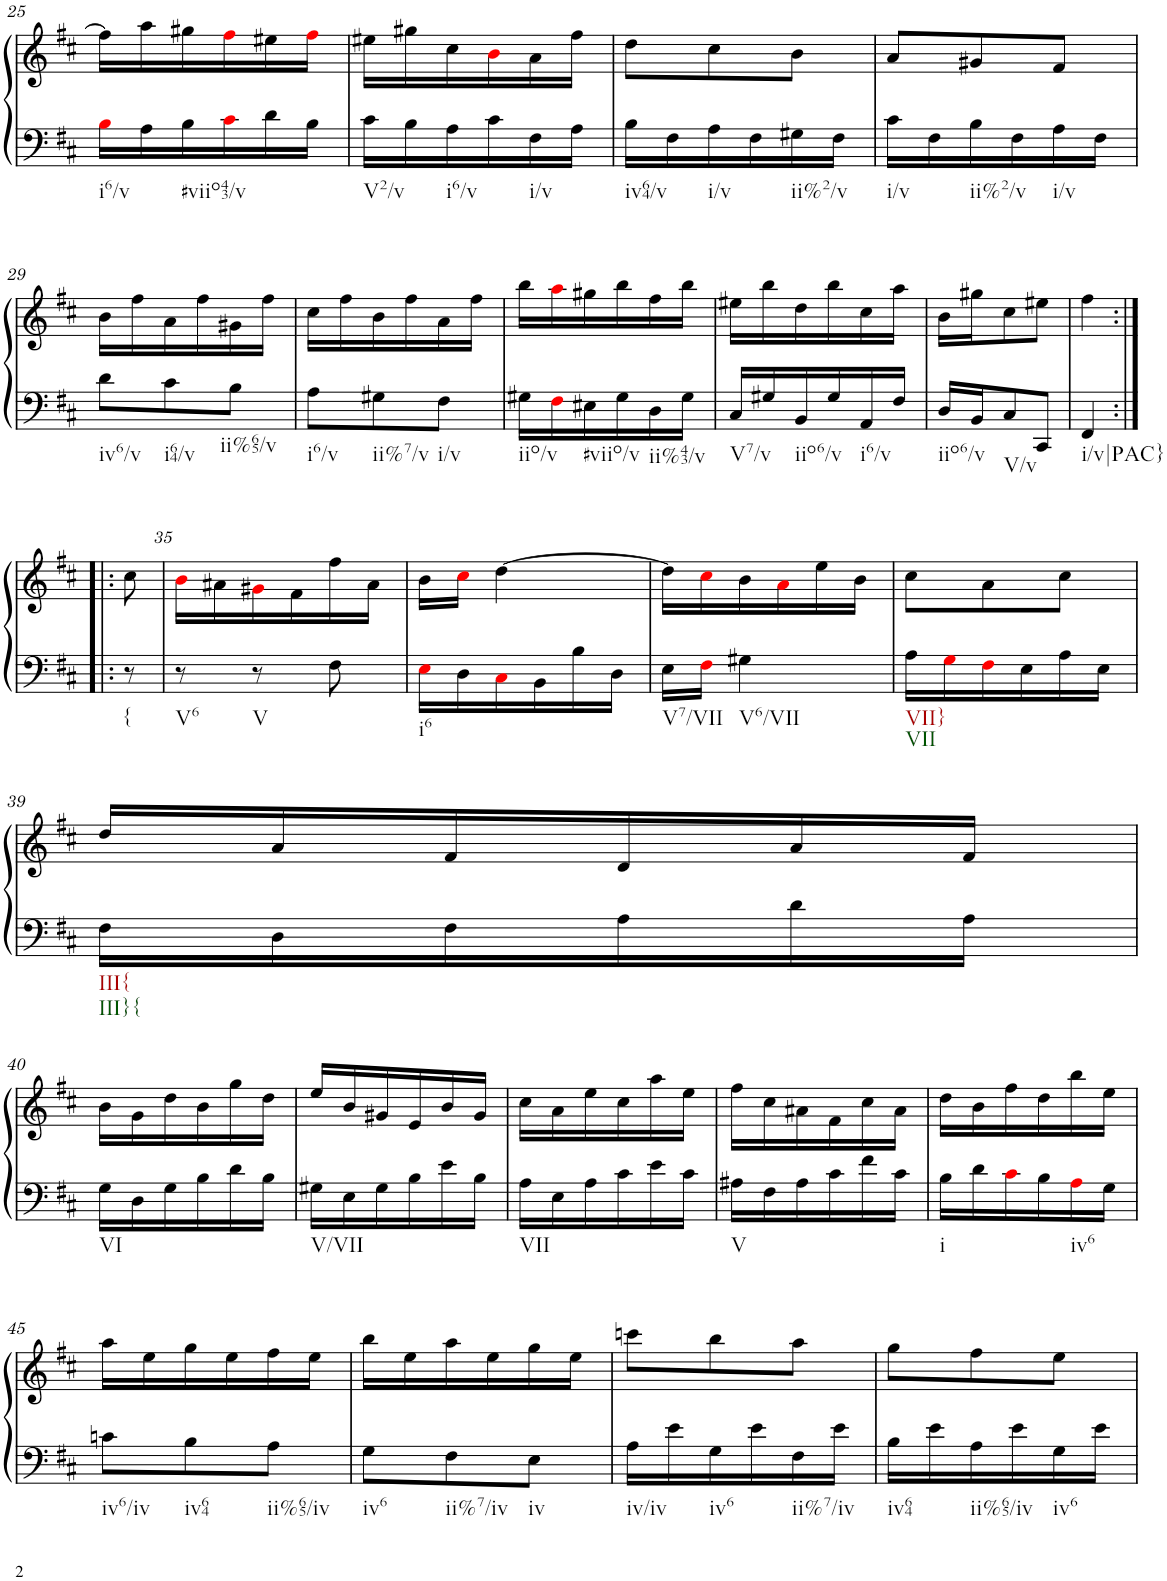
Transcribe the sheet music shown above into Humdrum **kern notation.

**kern	**kern
*part1	*part1
*staff2	*staff1
*I"Klavier linke Hand	*
!!LO:PB:g=z
*clefF4	*clefG2
*k[f#c#]	*k[f#c#]
*M3/8	*M3/8
=25	=25
!LO:TX:b:t=i6/v	!
16Bi\LL	16ff#\LL]
16A\	16aa\
!LO:TX:b:t=#viio43/v	!
16B\	16gg#X\
16c#i\	16ff#i\
16d\	16ee#X\
16B\JJ	16ff#i\JJ
=26	=26
!LO:TX:b:t=V2/v	!
16c#\LL	16ee#X\LL
16B\	16gg#X\
!LO:TX:b:t=i6/v	!
16A\	16cc#\
16c#\	16bi\
!LO:TX:b:t=i/v	!
16F#\	16a\
16A\JJ	16ff#\JJ
=27	=27
!LO:TX:b:t=iv64/v	!
16B\LL	8dd\L
16F#\	.
!LO:TX:b:t=i/v	!
16A\	8cc#\
16F#\	.
!LO:TX:b:t=ii%2/v	!
16G#X\	8b\J
16F#\JJ	.
=28	=28
!LO:TX:b:t=i/v	!
16c#\LL	8a/L
16F#\	.
!LO:TX:b:t=ii%2/v	!
16B\	8g#X/
16F#\	.
!LO:TX:b:t=i/v	!
16A\	8f#/J
16F#\JJ	.
!!LO:LB:g=z
=29	=29
!LO:TX:b:t=iv6/v	!
8d\L	16b\LL
.	16ff#\
!LO:TX:b:t=i64/v	!
8c#\	16a\
.	16ff#\
!LO:TX:b:t=ii%65/v	!
8B\J	16g#X\
.	16ff#\JJ
=30	=30
!LO:TX:b:t=i6/v	!
8A\L	16cc#\LL
.	16ff#\
!LO:TX:b:t=ii%7/v	!
8G#X\	16b\
.	16ff#\
!LO:TX:b:t=i/v	!
8F#\J	16a\
.	16ff#\JJ
=31	=31
!LO:TX:b:t=iio/v	!
16G#X\LL	16bb\LL
16F#i\	16aai\
!LO:TX:b:t=#viio/v	!
16E#X\	16gg#X\
16G#\	16bb\
!LO:TX:b:t=ii%43/v	!
16D\	16ff#\
16G#\JJ	16bb\JJ
=32	=32
!LO:TX:b:t=V7/v	!
16C#/LL	16ee#X\LL
16G#X/	16bb\
!LO:TX:b:t=iio6/v	!
16BB/	16dd\
16G#/	16bb\
!LO:TX:b:t=i6/v	!
16AA/	16cc#\
16F#/JJ	16aa\JJ
=33	=33
!LO:TX:b:t=iio6/v	!
16D/LL	16b\LL
16BB/J	16gg#X\J
!LO:TX:b:t=V/v	!
8C#/	8cc#\
8CC#/J	8ee#X\J
=34	=34
!LO:TX:b:t=i/v|PAC}	!
4FF#/	4ff#\
!!LO:LB:g=z
=34X1:|!|:	=34X1:|!|:
!LO:TX:b:t={	!
8r	8cc#\
=35	=35
!LO:TX:b:t=V6	!
8r	16bi\LL
.	16a#X\
!LO:TX:b:t=V	!
8r	16g#Xi\
.	16f#\
8F#\	16ff#\
.	16a#\JJ
=36	=36
!LO:TX:b:t=i6	!
16Ei\LL	16b\LL
16D\	16cc#i\JJ
16C#i\	[4dd\
16BB\	.
16B\	.
16D\JJ	.
=37	=37
!LO:TX:b:t=V7/VII	!
16E\LL	16dd\LL]
16F#i\JJ	16cc#i\
!LO:TX:b:t=V6/VII	!
4G#X\	16b\
.	16ai\
.	16ee\
.	16b\JJ
=38	=38
!LO:TX:b:t=VII}	!
!LO:TX:b:t=VII	!
16A\LL	8cc#\L
16Gi\	.
16F#i\	8a\
16E\	.
16A\	8cc#\J
16E\JJ	.
!!LO:LB:g=z
=39	=39
!LO:TX:b:t=III{	!
!LO:TX:b:t=III}{	!
16F#\LL	16dd/LL
16D\	16a/
16F#\	16f#/
16A\	16d/
16d\	16a/
16A\JJ	16f#/JJ
!!LO:LB:g=z
=40	=40
!LO:TX:b:t=VI	!
16G\LL	16b\LL
16D\	16g\
16G\	16dd\
16B\	16b\
16d\	16gg\
16B\JJ	16dd\JJ
=41	=41
!LO:TX:b:t=V/VII	!
16G#X\LL	16ee/LL
16E\	16b/
16G#\	16g#X/
16B\	16e/
16e\	16b/
16B\JJ	16g#/JJ
=42	=42
!LO:TX:b:t=VII	!
16A\LL	16cc#\LL
16E\	16a\
16A\	16ee\
16c#\	16cc#\
16e\	16aa\
16c#\JJ	16ee\JJ
=43	=43
!LO:TX:b:t=V	!
16A#X\LL	16ff#\LL
16F#\	16cc#\
16A#\	16a#X\
16c#\	16f#\
16f#\	16cc#\
16c#\JJ	16a#\JJ
=44	=44
!LO:TX:b:t=i	!
16B\LL	16dd\LL
16d\	16b\
16c#i\	16ff#\
16B\	16dd\
!LO:TX:b:t=iv6	!
16Ai\	16bb\
16G\JJ	16ee\JJ
!!LO:LB:g=z
=45	=45
!LO:TX:b:t=iv6/iv	!
8cn\L	16aa\LL
.	16ee\
!LO:TX:b:t=iv64	!
8B\	16gg\
.	16ee\
!LO:TX:b:t=ii%65/iv	!
8A\J	16ff#\
.	16ee\JJ
=46	=46
!LO:TX:b:t=iv6	!
8G\L	16bb\LL
.	16ee\
!LO:TX:b:t=ii%7/iv	!
8F#\	16aa\
.	16ee\
!LO:TX:b:t=iv	!
8E\J	16gg\
.	16ee\JJ
=47	=47
!LO:TX:b:t=iv/iv	!
16A\LL	8cccn\L
16e\	.
!LO:TX:b:t=iv6	!
16G\	8bb\
16e\	.
!LO:TX:b:t=ii%7/iv	!
16F#\	8aa\J
16e\JJ	.
=48	=48
!LO:TX:b:t=iv64	!
16B\LL	8gg\L
16e\	.
!LO:TX:b:t=ii%65/iv	!
16A\	8ff#\
16e\	.
!LO:TX:b:t=iv6	!
16G\	8ee\J
16e\JJ	.
=	=
*-	*-
